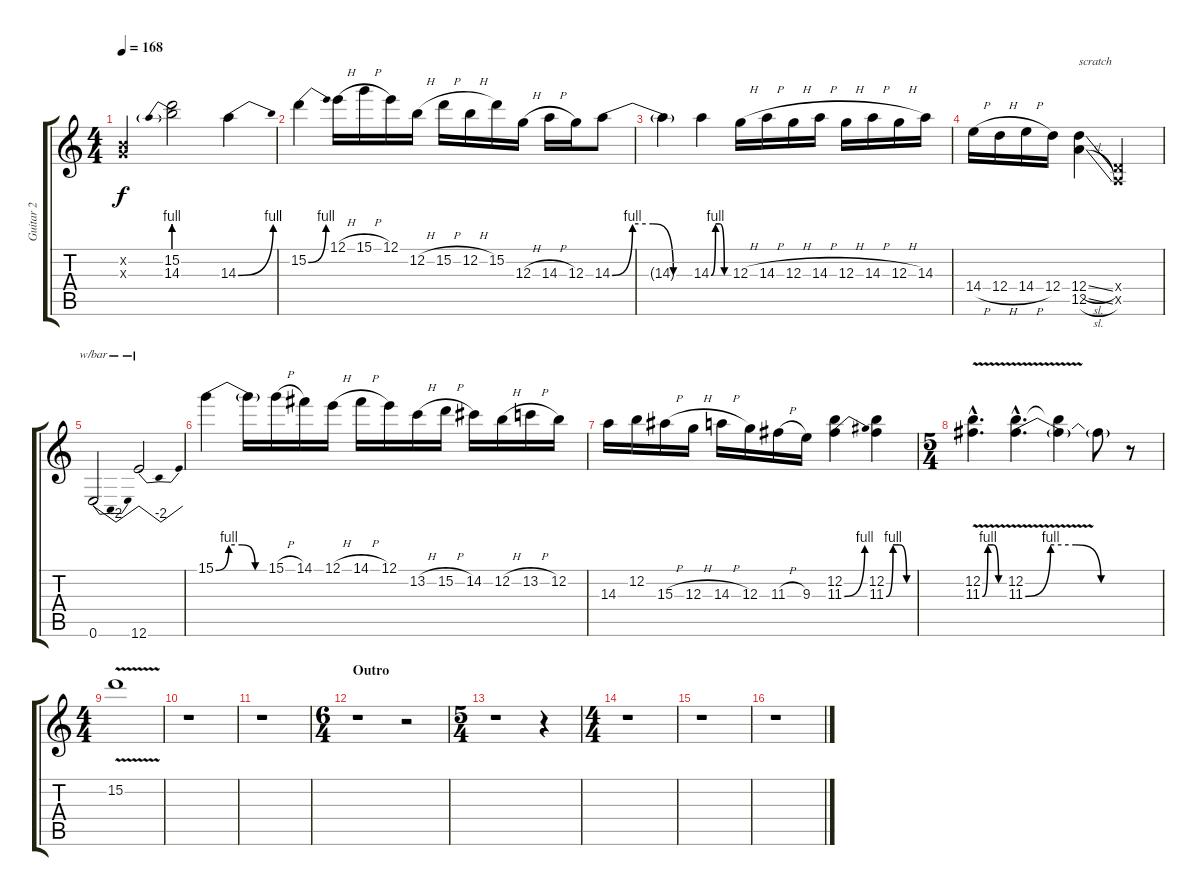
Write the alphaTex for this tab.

\track ("Guitar 2" "Guitar 2") {instrument overdrivenguitar}
\staff {score tabs}
\tuning (E4 B3 G3 D3 A2 E2) {hide}
\ts (4 4)
\tempo 168
\clef g2
\ks c
(0.2{x} 0.3{x}).4{dy f} (15.2 14.3{be (prebend 0 4 60 4)}).2 14.3{be (bend 0 0 60 4)}.4 |
15.2{be (bend 0 0 60 4)}.4 12.1{h}.16 15.1{h}.16 12.1.16 12.2{h}.16 15.2{h}.16 12.2{h}.16 15.2.16 12.3{h}.16 14.3{h}.16 12.3.16 14.3{be (custom 0 0 15 4 30 4 45 0 60 0)}.8 |
14.3{t}.4 14.3{be (custom 0 0 15 4 30 4 45 0 60 0)}.4 12.3{h}.16 14.3{h}.16 12.3{h}.16 14.3{h}.16 12.3{h}.16 14.3{h}.16 12.3{h}.16 14.3.16 |
14.4{h}.16 12.4{h}.16 14.4{h}.16 12.4.16 (12.4{sl} 12.5{sl}).4{txt "scratch"} (0.4{x} 0.5{x}).2 |
0.6.2{tbe (dip default 0 0 30 -8 60 0)} 12.6.2{tbe (dip default 0 0 30 -8 60 0)} |
15.1{be (custom 0 0 15 4 30 4 45 0 60 0)}.4 15.1{t}.16 15.1{h}.16 14.1.16 12.1{h}.16 14.1{h}.16 12.1.16 13.2{h}.16 15.2{h}.16 14.2.16 12.2{h}.16 13.2{h}.16 12.2.16 |
14.3.16 12.2.16 15.3{h}.16 12.3{h}.16 14.3{h}.16 12.3.16 11.3{h}.16 9.3.16 (12.2 11.3{be (bend 0 0 60 4)}).4 (12.2 11.3{be (custom 0 0 15 4 30 4 45 0 60 0)}).4 |
\ts (5 4)
(12.2{hac} 11.3{be (custom 0 0 15 4 30 4 45 0 60 0) v hac}).4{d} (12.2{v hac} 11.3{be (custom 0 0 15 4 30 4 45 0 60 0) hac}).4{d} (12.2{t} 11.3{t}).4 11.3{t}.8 r.8 |
\ts (4 4)
15.2{v}.1 |
r.1 |
r.1 |
\ts (6 4)
\section ("" "Outro")
r.1 r.2 |
\ts (5 4)
r.1 r.4 |
\ts (4 4)
r.1 |
r.1 |
r.1
